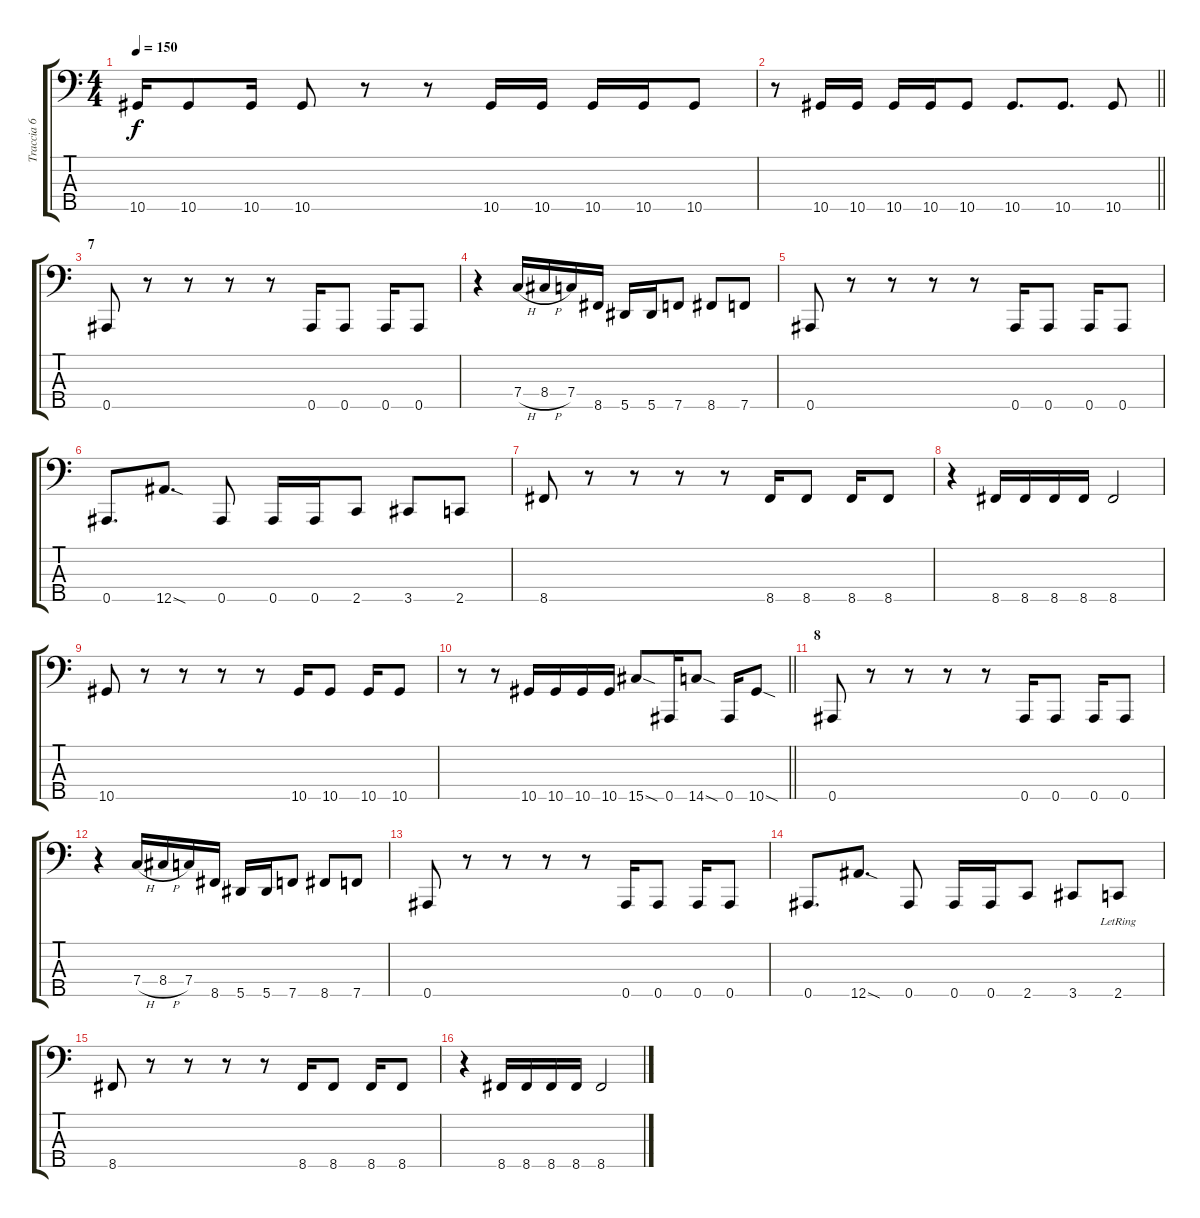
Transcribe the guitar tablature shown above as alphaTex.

\track ("Traccia 6" "Traccia 6") {instrument electricbasspick}
\staff {score tabs}
\tuning (Ab2 Eb2 Bb1 F1 Bb0) {hide}
\ts (4 4)
\tempo 150
\clef f4
\ks c
10.5.16{dy f} 10.5.8 10.5.16 10.5.8 r.8 r.8 10.5.16 10.5.16 10.5.16 10.5.16 10.5.8 |
\barLineRight lightlight
r.8 10.5.16 10.5.16 10.5.16 10.5.16 10.5.8 10.5.8{d} 10.5.8{d} 10.5.8 |
\section ("" "7")
0.5.8 r.8 r.8 r.8 r.8 0.5.16 0.5.8 0.5.16 0.5.8 |
r.4 7.4{h}.16 8.4{h}.16 7.4.16 8.5.16 5.5.16 5.5.16 7.5.8 8.5.8 7.5.8 |
0.5.8 r.8 r.8 r.8 r.8 0.5.16 0.5.8 0.5.16 0.5.8 |
0.5.8{d} 12.5{sod}.8{d} 0.5.8 0.5.16 0.5.16 2.5.8 3.5.8 2.5.8 |
8.5.8 r.8 r.8 r.8 r.8 8.5.16 8.5.8 8.5.16 8.5.8 |
r.4 8.5.16 8.5.16 8.5.16 8.5.16 8.5.2 |
10.5.8 r.8 r.8 r.8 r.8 10.5.16 10.5.8 10.5.16 10.5.8 |
\barLineRight lightlight
r.8 r.8 10.5.16 10.5.16 10.5.16 10.5.16 15.5{sod}.8 0.5.16 14.5{sod}.8 0.5.16 10.5{sod}.8 |
\section ("" "8")
0.5.8 r.8 r.8 r.8 r.8 0.5.16 0.5.8 0.5.16 0.5.8 |
r.4 7.4{h}.16 8.4{h}.16 7.4.16 8.5.16 5.5.16 5.5.16 7.5.8 8.5.8 7.5.8 |
0.5.8 r.8 r.8 r.8 r.8 0.5.16 0.5.8 0.5.16 0.5.8 |
0.5.8{d} 12.5{sod}.8{d} 0.5.8 0.5.16 0.5.16 2.5.8 3.5.8 2.5{lr}.8 |
8.5.8 r.8 r.8 r.8 r.8 8.5.16 8.5.8 8.5.16 8.5.8 |
r.4 8.5.16 8.5.16 8.5.16 8.5.16 8.5.2
